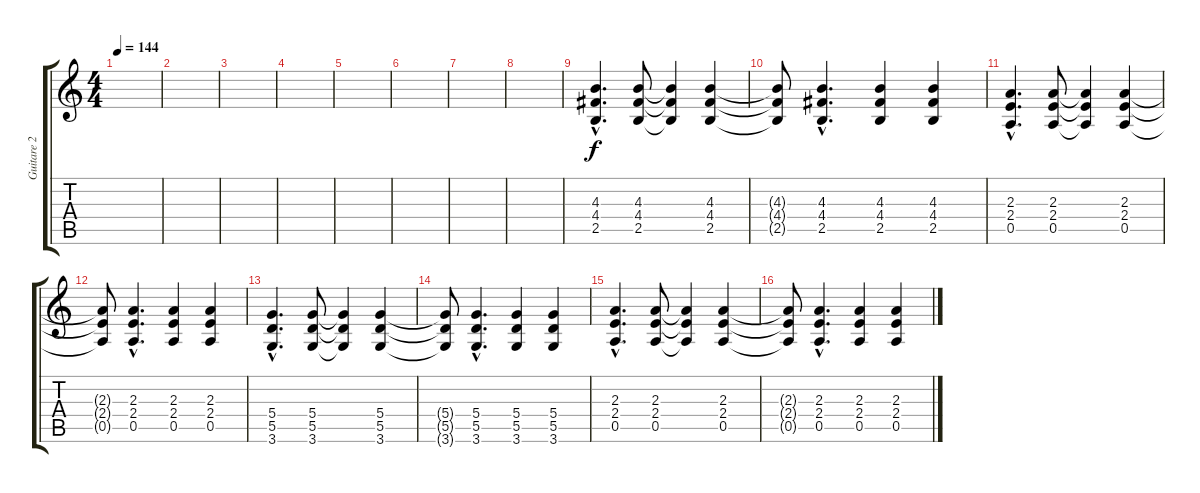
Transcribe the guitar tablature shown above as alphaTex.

\track ("Guitare 2 ( Electrique )" "Guitare 2 ") {instrument distortionguitar}
\staff {score tabs}
\tuning (E4 B3 G3 D3 A2 E2) {hide}
\ts (4 4)
\tempo 144
\clef g2
\ks c
|
|
|
|
|
|
|
|
(4.3{hac} 4.4{hac} 2.5{hac}).4{d dy f} (4.3 4.4 2.5).8 (4.3{t} 4.4{t} 2.5{t}).4 (4.3 4.4 2.5).4 |
(4.3{t} 4.4{t} 2.5{t}).8 (4.3{hac} 4.4{hac} 2.5{hac}).4{d} (4.3 4.4 2.5).4 (4.3 4.4 2.5).4 |
(2.3{hac} 2.4{hac} 0.5{hac}).4{d} (2.3 2.4 0.5).8 (2.3{t} 2.4{t} 0.5{t}).4 (2.3 2.4 0.5).4 |
(2.3{t} 2.4{t} 0.5{t}).8 (2.3{hac} 2.4{hac} 0.5{hac}).4{d} (2.3 2.4 0.5).4 (2.3 2.4 0.5).4 |
(5.4{hac} 5.5{hac} 3.6{hac}).4{d} (5.4 5.5 3.6).8 (5.4{t} 5.5{t} 3.6{t}).4 (5.4 5.5 3.6).4 |
(5.4{t} 5.5{t} 3.6{t}).8 (5.4{hac} 5.5{hac} 3.6{hac}).4{d} (5.4 5.5 3.6).4 (5.4 5.5 3.6).4 |
(2.3{hac} 2.4{hac} 0.5{hac}).4{d} (2.3 2.4 0.5).8 (2.3{t} 2.4{t} 0.5{t}).4 (2.3 2.4 0.5).4 |
(2.3{t} 2.4{t} 0.5{t}).8 (2.3{hac} 2.4{hac} 0.5{hac}).4{d} (2.3 2.4 0.5).4 (2.3 2.4 0.5).4
